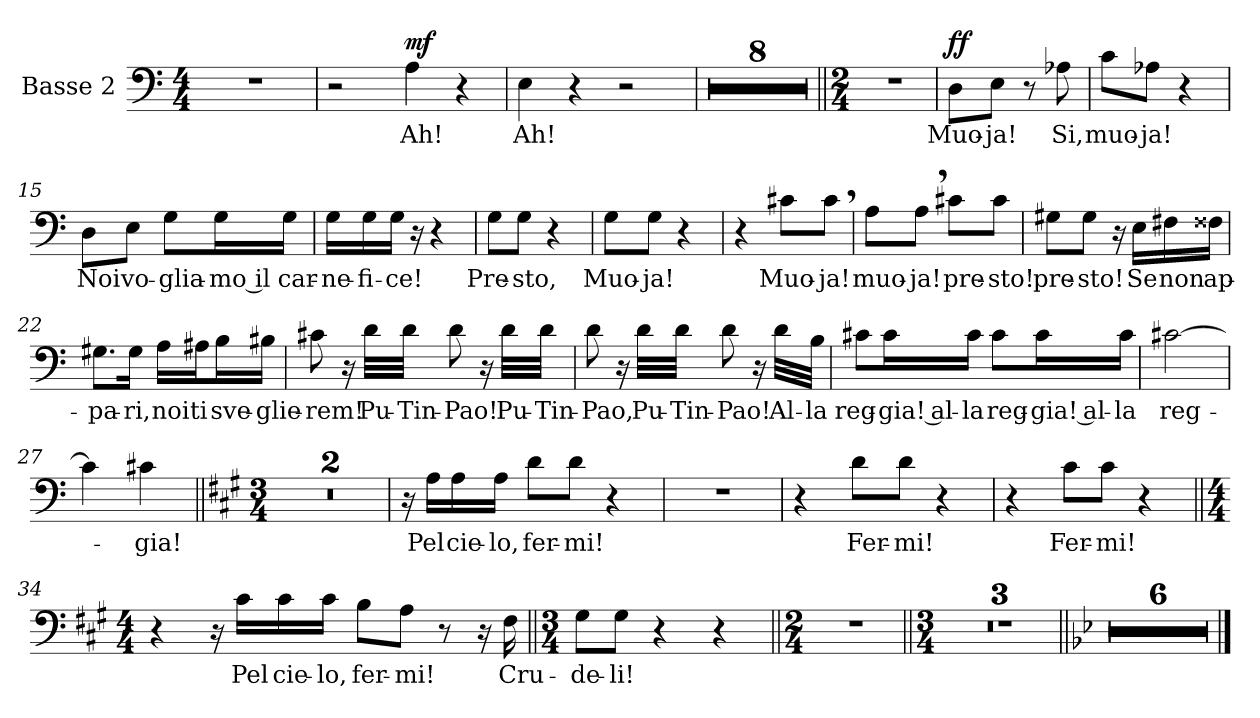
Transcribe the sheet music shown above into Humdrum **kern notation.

**kern	**text	**dynam
*part1	*part1	*part1
*staff1	*staff1	*staff1
*I"Basse 2	*	*
*I'B2	*	*
*clefF4	*	*
*k[]	*	*
*M4/4	*	*
=1	=1	=1
1r	.	.
=2	=2	=2
2r	.	.
!	!LO:LY:b	!LO:DY:a
4A\	Ah!	mf
4r	.	.
=3	=3	=3
!	!LO:LY:b	!
4E\	Ah!	.
4r	.	.
2r	.	.
=4	=4	=4
1r	.	.
!!LO:PB:g=z
=5	=5	=5
1r	.	.
=6	=6	=6
1r	.	.
=7	=7	=7
1r	.	.
!!LO:LB:g=z
=8	=8	=8
1r	.	.
=9	=9	=9
1r	.	.
=10	=10	=10
1r	.	.
!!LO:LB:g=z
=11	=11	=11
1r	.	.
=12||	=12||	=12||
*M2/4	*	*
2r	.	.
!!LO:PB:g=z
=13	=13	=13
!	!LO:LY:b	!LO:DY:a
8D\L	Muo-	ff
!	!LO:LY:b	!
8E\J	-ja!	.
8r	.	.
!	!LO:LY:b	!
8A-X\	Si,	.
=14	=14	=14
!	!LO:LY:b	!
8c\L	muo-	.
!	!LO:LY:b	!
8A-X\J	-ja!	.
4r	.	.
=15	=15	=15
!	!LO:LY:b	!
8D\L	Noi	.
!	!LO:LY:b	!
8E\J	vo-	.
!	!LO:LY:b	!
8G\L	-glia-	.
!	!LO:LY:b	!
16G\L	-mo il	.
!	!LO:LY:b	!
16G\JJ	car-	.
=16	=16	=16
!	!LO:LY:b	!
16G\LL	-ne-	.
!	!LO:LY:b	!
16G\	-fi-	.
!	!LO:LY:b	!
16G\JJ	-ce!	.
16r	.	.
4r	.	.
!!LO:PB:g=z
=17	=17	=17
!	!LO:LY:b	!
8G\L	Pre-	.
!	!LO:LY:b	!
8G\J	-sto,	.
4r	.	.
=18	=18	=18
!	!LO:LY:b	!
8G\L	Muo-	.
!	!LO:LY:b	!
8G\J	-ja!	.
4r	.	.
=19	=19	=19
4r	.	.
!	!LO:LY:b	!
8c#X\L	Muo-	.
!	!LO:LY:b	!
8c#,\J	-ja!	.
!!LO:PB:g=z
=20	=20	=20
!	!LO:LY:b	!
8A\L	muo-	.
!	!LO:LY:b	!
8A,\J	-ja!	.
!	!LO:LY:b	!
8c#X\L	pre-	.
!	!LO:LY:b	!
8c#\J	-sto!	.
=21	=21	=21
!	!LO:LY:b	!
8G#X\L	pre-	.
!	!LO:LY:b	!
8G#\J	-sto!	.
16r	.	.
!	!LO:LY:b	!
16E\LL	Se	.
!	!LO:LY:b	!
16F#X\	non	.
!	!LO:LY:b	!
16F##X\JJ	ap-	.
=22	=22	=22
!	!LO:LY:b	!
8.G#X\L	-pa-	.
!	!LO:LY:b	!
16G#\Jk	-ri,	.
!	!LO:LY:b	!
16A\LL	noi	.
!	!LO:LY:b	!
16A#X\J	ti	.
!	!LO:LY:b	!
16B\L	sve-	.
!	!LO:LY:b	!
16B#X\JJ	-glie-	.
!!LO:PB:g=z
=23	=23	=23
!	!LO:LY:b	!
8c#X\	-rem!	.
16r	.	.
!	!LO:LY:b	!
32d\LLL	Pu-	.
!	!LO:LY:b	!
32d\JJJ	-Tin-	.
!	!LO:LY:b	!
8d\	-Pao!	.
16r	.	.
!	!LO:LY:b	!
32d\LLL	Pu-	.
!	!LO:LY:b	!
32d\JJJ	-Tin-	.
=24	=24	=24
!	!LO:LY:b	!
8d\	-Pao,	.
16r	.	.
!	!LO:LY:b	!
32d\LLL	Pu-	.
!	!LO:LY:b	!
32d\JJJ	-Tin-	.
!	!LO:LY:b	!
8d\	-Pao!	.
16r	.	.
!	!LO:LY:b	!
32d\LLL	Al-	.
!	!LO:LY:b	!
32B\JJJ	-la	.
!!LO:PB:g=z
=25	=25	=25
!	!LO:LY:b	!
8c#X\L	reg-	.
!	!LO:LY:b	!
16c#\L	-gia! al-	.
!	!LO:LY:b	!
16c#\JJ	-la	.
!	!LO:LY:b	!
8c#\L	reg-	.
!	!LO:LY:b	!
16c#\L	-gia! al-	.
!	!LO:LY:b	!
16c#\JJ	-la	.
=26	=26	=26
!	!LO:LY:b	!
[2c#X\	reg-	.
=27	=27	=27
4c#\]	.	.
!	!LO:LY:b	!
4c#X\	-gia!	.
!!LO:PB:g=z
=28||	=28||	=28||
*k[f#c#g#]	*	*
*M3/4	*	*
2.r	.	.
=29	=29	=29
2.r	.	.
!!LO:PB:g=z
=30	=30	=30
16r	.	.
!	!LO:LY:b	!
16A\LL	Pel	.
!	!LO:LY:b	!
16A\	cie-	.
!	!LO:LY:b	!
16A\JJ	-lo,	.
!	!LO:LY:b	!
8d\L	fer-	.
!	!LO:LY:b	!
8d\J	-mi!	.
4r	.	.
=31	=31	=31
2.r	.	.
!!LO:PB:g=z
=32	=32	=32
4r	.	.
!	!LO:LY:b	!
8d\L	Fer-	.
!	!LO:LY:b	!
8d\J	-mi!	.
4r	.	.
=33	=33	=33
4r	.	.
!	!LO:LY:b	!
8c#\L	Fer-	.
!	!LO:LY:b	!
8c#\J	-mi!	.
4r	.	.
!!LO:PB:g=z
=34||	=34||	=34||
*M4/4	*	*
4r	.	.
16r	.	.
!	!LO:LY:b	!
16c#\LL	Pel	.
!	!LO:LY:b	!
16c#\	cie-	.
!	!LO:LY:b	!
16c#\JJ	-lo,	.
!	!LO:LY:b	!
8B\L	fer-	.
!	!LO:LY:b	!
8A\J	-mi!	.
8r	.	.
16r	.	.
!	!LO:LY:b	!
16F#\	Cru-	.
!!LO:PB:g=z
=35||	=35||	=35||
*M3/4	*	*
!	!LO:LY:b	!
8G#\L	-de-	.
!	!LO:LY:b	!
8G#\J	-li!	.
4r	.	.
4r	.	.
=36||	=36||	=36||
*M2/4	*	*
2r	.	.
!!LO:PB:g=z
=37||	=37||	=37||
*M3/4	*	*
2.r	.	.
=38	=38	=38
2.r	.	.
!!LO:LB:g=z
=39	=39	=39
2.r	.	.
=40||	=40||	=40||
*k[b-e-]	*	*
2.r	.	.
=41	=41	=41
2.r	.	.
!!LO:PB:g=z
=42	=42	=42
2.r	.	.
=43	=43	=43
2.r	.	.
!!LO:PB:g=z
=44	=44	=44
2.r	.	.
=45	=45	=45
2.r	.	.
==	==	==
*-	*-	*-
